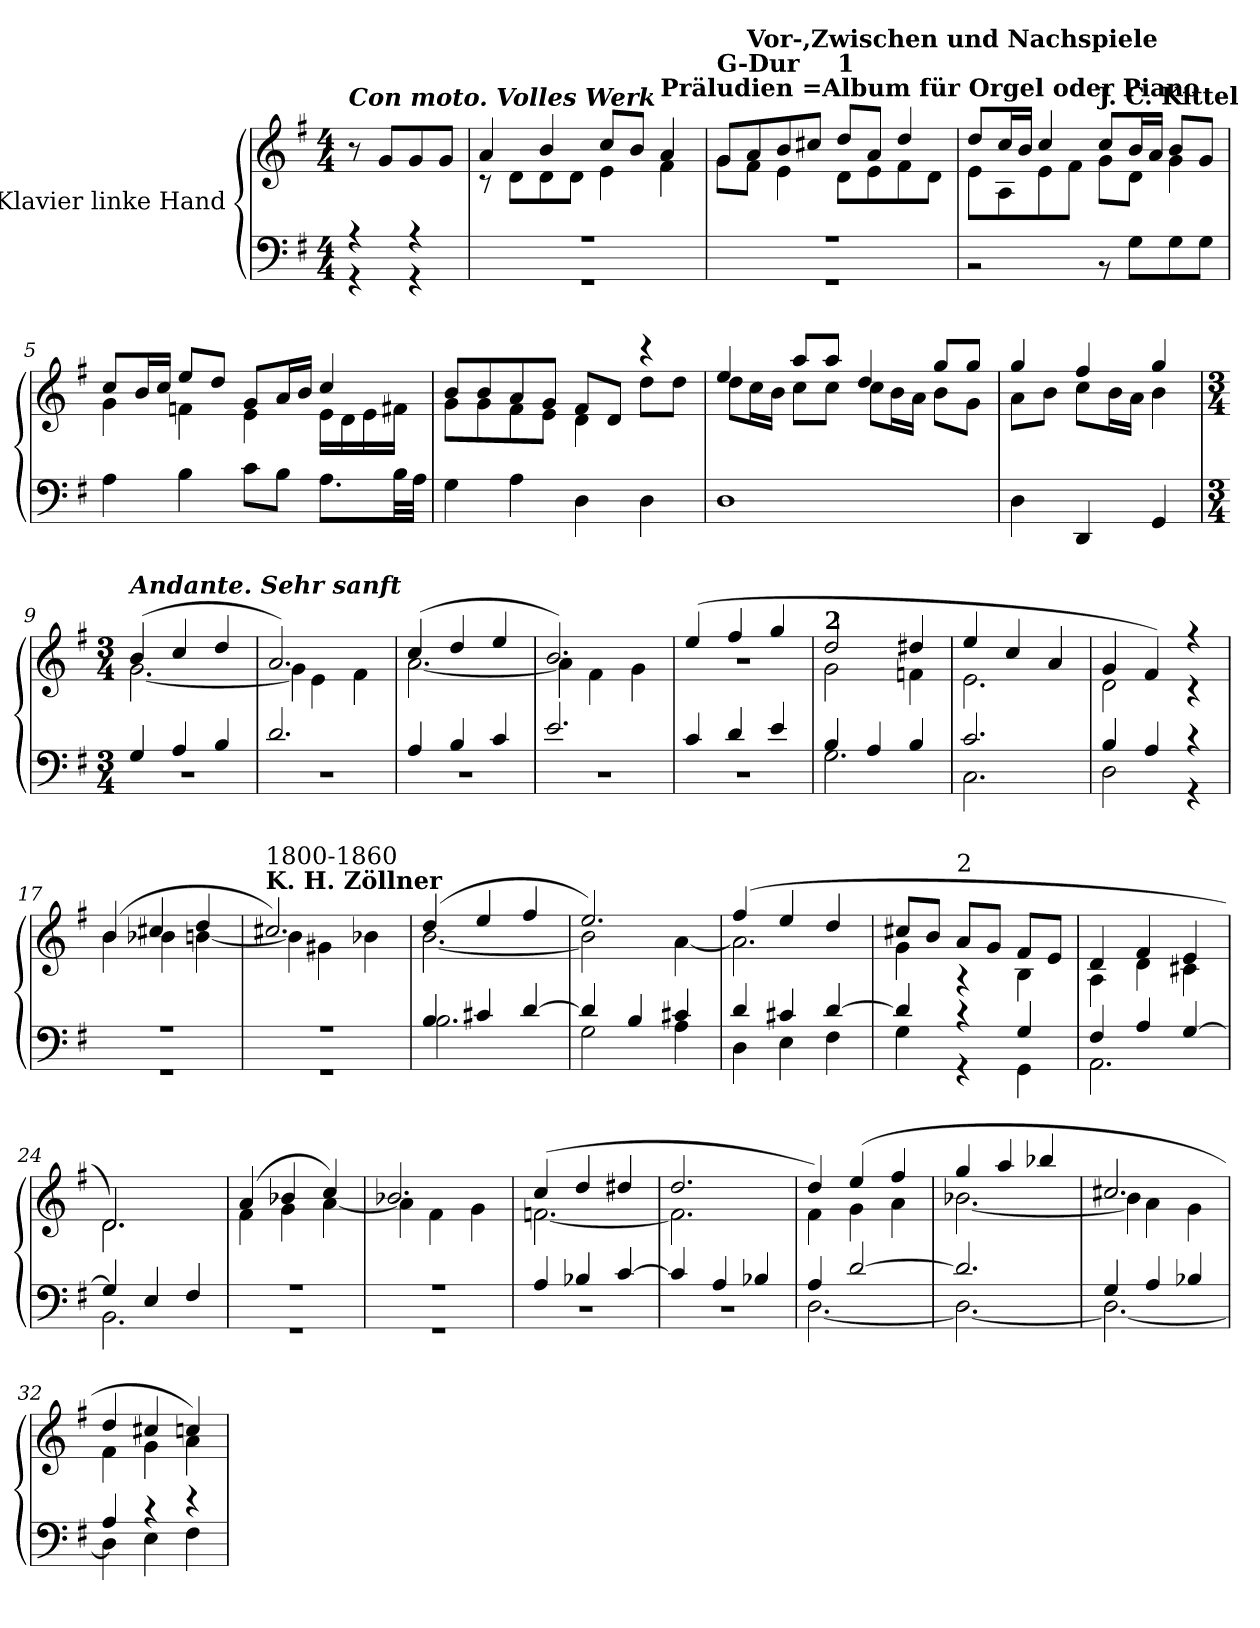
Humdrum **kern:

**kern	**kern
*part1	*part1
*staff2	*staff1
*I"Klavier linke Hand	*
*clefF4	*clefG2
*k[f#]	*k[f#]
*M4/4	*M4/4
=1	=1
*^	*
!	!	!LO:TX:a:Bi:t=Con moto. Volles Werk
4r	4r	8r
.	.	8g/L
4r	4r	8g/
.	.	8g/J
=2	=2	=2
*	*	*^
1r	1r	4a/	8r
.	.	.	8d\L
.	.	4b/	8d\
.	.	.	8d\J
.	.	8cc/L	4e\
.	.	8b/J	.
!	!	!LO:TX:a:B:t=Präludien =Album für Orgel oder Piano	!
.	.	4a/	4f#\
=3	=3	=3	=3
!	!	!LO:TX:a:B:t=G-Dur	!
1r	1r	8g/L	8g\L
!	!	!LO:TX:a:B:t=Vor-,Zwischen und Nachspiele	!
.	.	8a/	8f#\J
.	.	8b/	4e\
.	.	8cc#X/J	.
!	!	!LO:TX:a:B:t=1	!
.	.	8dd/L	8d\L
.	.	8a/J	8e\
.	.	4dd/	8f#\
.	.	.	8d\J
!!LO:LB:g=z	!!
=4	=4	=4	=4
1ryy	2r	8dd/L	8e\L
.	.	16cc/L	8A\
.	.	16b/JJ	.
.	.	4cc/	8e\
.	.	.	8f#\J
!	!	!LO:TX:a:B:t=J. C. Kittel	!
.	8r	8cc/L	8g\L
.	8G\L	16b/L	8d\J
.	.	16a/JJ	.
.	8G\	8b/L	4g\
.	8G\J	8g/J	.
!!LO:LB:g=z	!!
=5	=5	=5	=5
1ryy	4A\	8cc/L	4g\
.	.	16b/L	.
.	.	16cc/JJ	.
.	4B\	8ee/L	4fn\
.	.	8dd/J	.
.	8c\L	8g/L	4e\
.	8B\J	16a/L	.
.	.	16b/JJ	.
.	8.A\L	4cc/	16e\LL
.	.	.	16d\
.	.	.	16e\
.	32B\LL	.	16f#X\JJ
.	32A\JJJ	.	.
=6	=6	=6	=6
1ryy	4G\	8b/L	8g\L
.	.	8b/	8g\
.	4A\	8a/	8f#\
.	.	8g/J	8e\J
.	4D\	8f#/L	4d\
.	.	8d/J	.
.	4D\	4r	8dd\L
.	.	.	8dd\J
!!LO:LB:g=z	!!
=7	=7	=7	=7
1ryy	1D	4ee/	8dd\L
.	.	.	16cc\L
.	.	.	16b\JJ
.	.	8aa/L	8cc\L
.	.	8aa/J	8cc\J
.	.	4dd/	8cc\L
.	.	.	16b\L
.	.	.	16a\JJ
.	.	8gg/L	8b\L
.	.	8gg/J	8g\J
=8	=8	=8	=8
4ryy	4D\	4gg/	8a\L
.	.	.	8b\J
4ryy	4DD/	4ff#/	8cc\L
.	.	.	16b\L
.	.	.	16a\JJ
4ryy	4GG/	4gg/	4b\
!!LO:LB:g=z	!!
=9	=9	=9	=9
*M3/4	*	*M3/4	*
!	!	!LO:TX:a:Bi:t=Andante. Sehr sanft	!
4G/	2.r	(4b/	[2.g\
4A/	.	4cc/	.
4B/	.	4dd/	.
=10	=10	=10	=10
2.d/	2.r	2.a/)	4g\]
.	.	.	4e\
.	.	.	4f#\
=11	=11	=11	=11
4A/	2.r	(4cc/	[2.a\
4B/	.	4dd/	.
4c/	.	4ee/	.
=12	=12	=12	=12
2.e/	2.r	2.b/)	4a\]
.	.	.	4f#\
.	.	.	4g\
=13	=13	=13	=13
4c/	2.r	(4ee/	2.r
4d/	.	4ff#/	.
4e/	.	4gg/	.
=14	=14	=14	=14
!	!	!LO:TX:a:B:t=2	!
4B/	2.G\	2dd/	2g\
4A/	.	.	.
4B/	.	4dd#X/	4fn\
=15	=15	=15	=15
2.c/	2.C\	4ee/	2.e\
.	.	4cc/	.
.	.	4a/	.
!!LO:PB:g=z	!!
=16	=16	=16	=16
4B/	2D\	4g/	2d\
4A/	.	4f#/)	.
4r	4r	4r	4r
=17	=17	=17	=17
2.r	2.r	(4b/	4b\
.	.	4cc#X/	4b-X\
.	.	4dd/	[4bn\
=18	=18	=18	=18
!	!	!LO:TX:a:B:t=K. H. Zöllner	!
!	!	!LO:TX:a:t=1800-1860	!
2.r	2.r	2.cc#X/)	4b\]
.	.	.	4g#X\
.	.	.	4b-X\
!!LO:LB:g=z	!!
=19	=19	=19	=19
4B/	2.B\	(4dd/	[2.b\
4c#X/	.	4ee/	.
[4d/	.	4ff#/	.
=20	=20	=20	=20
4d/]	2G\	2.ee/)	2b\]
4B/	.	.	.
4c#X/	4A\	.	[4a\
=21	=21	=21	=21
4d/	4D\	(4ff#/	2.a\]
4c#X/	4E\	4ee/	.
[4d/	4F#\	4dd/	.
=22	=22	=22	=22
4d/]	4G\	8cc#X/L	4g\
.	.	8b/J	.
!	!	!LO:TX:a:t=2	!
4r	4r	8a/L	4r
.	.	8g/J	.
4G/	4GG\	8f#/L	4B\
.	.	8e/J	.
=23	=23	=23	=23
4F#/	2.AA\	4d/	4A\
4A/	.	4f#/	4d\
[4G/	.	4e/	4c#X\
=24	=24	=24	=24
4G/]	2.BB\	2.d/)	2.d\
4E/	.	.	.
4F#/	.	.	.
!!LO:LB:g=z	!!
=25	=25	=25	=25
2.r	2.r	(4a/	4f#\
.	.	4b-X/	4g\
.	.	4cc/)	[4a\
!!LO:LB:g=z	!!
=26	=26	=26	=26
2.r	2.r	2.b-X/	4a\]
.	.	.	4f#\
.	.	.	4g\
=27	=27	=27	=27
4A/	2.r	(4cc/	[2.fn\
4B-X/	.	4dd/	.
[4c/	.	4dd#X/	.
=28	=28	=28	=28
4c/]	2.r	2.dd/	2.f\]
4A/	.	.	.
4B-X/	.	.	.
=29	=29	=29	=29
4A/	[2.D\	4dd/)	4f#\
[2d/	.	(4ee/	4g\
.	.	4ff#/	4a\
=30	=30	=30	=30
2.d/]	2.D\_	4gg/	[2.b-X\
.	.	4aa/	.
.	.	4bb-X/	.
=31	=31	=31	=31
4G/	2.D\_	2.cc#X/	4b-\]
4A/	.	.	4a\
4B-X/	.	.	4g\
=32	=32	=32	=32
4A/	4D\]	4dd/	4f#\
4r	4E\	4cc#X/	4g\
4r	4F#\	4ccn/)	4a\
*v	*v	*	*
*	*v	*v
=	=
*-	*-
